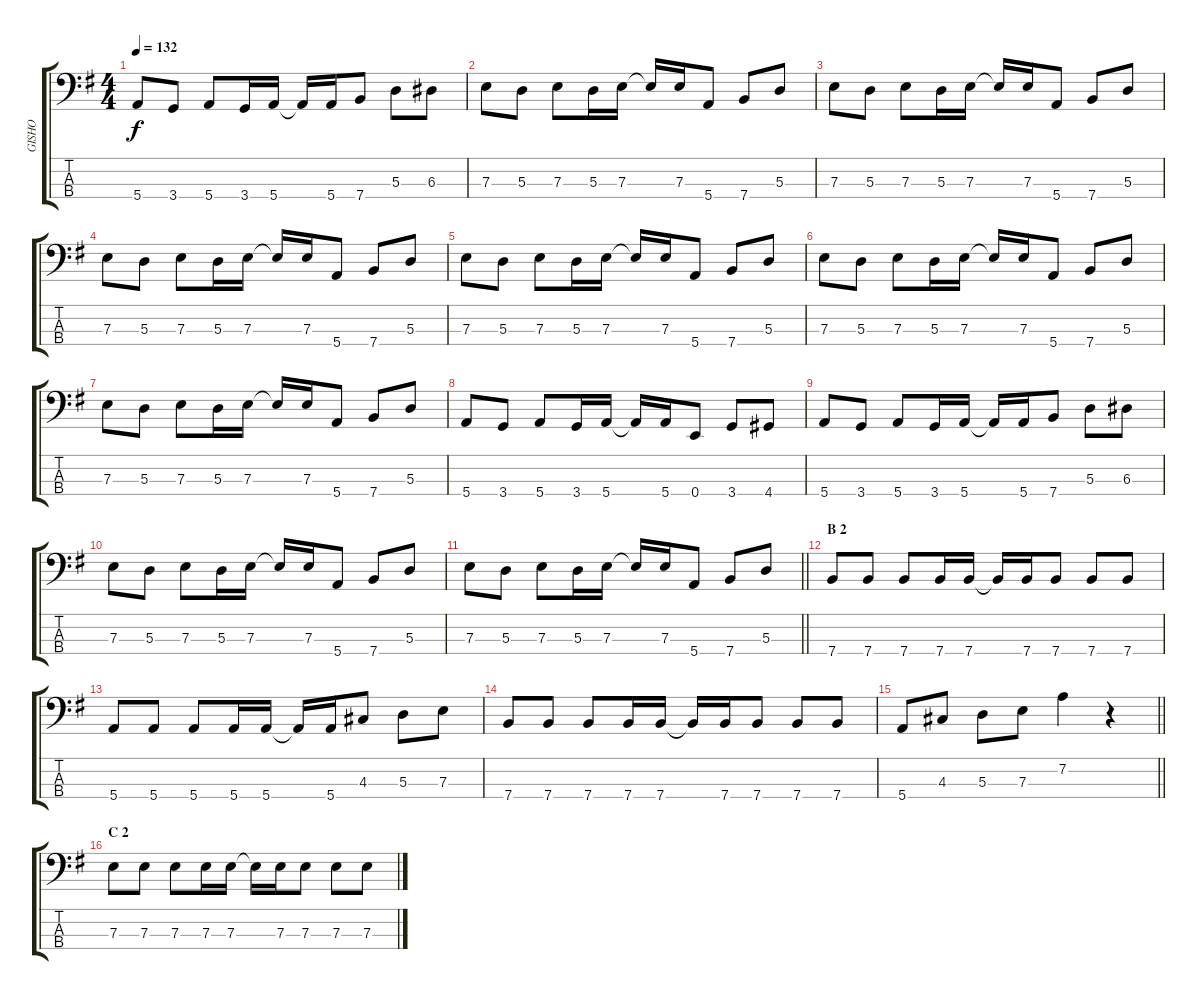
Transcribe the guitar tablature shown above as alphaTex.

\track ("GISHO" "GISHO") {instrument electricbasspick}
\staff {score tabs}
\tuning (G2 D2 A1 E1) {hide}
\ts (4 4)
\tempo 132
\clef f4
\ks g
5.4.8{dy f} 3.4.8 5.4.8 3.4.16 5.4.16 5.4{t}.16 5.4.16 7.4.8 5.3.8 6.3.8 |
7.3.8 5.3.8 7.3.8 5.3.16 7.3.16 7.3{t}.16 7.3.16 5.4.8 7.4.8 5.3.8 |
7.3.8 5.3.8 7.3.8 5.3.16 7.3.16 7.3{t}.16 7.3.16 5.4.8 7.4.8 5.3.8 |
7.3.8 5.3.8 7.3.8 5.3.16 7.3.16 7.3{t}.16 7.3.16 5.4.8 7.4.8 5.3.8 |
7.3.8 5.3.8 7.3.8 5.3.16 7.3.16 7.3{t}.16 7.3.16 5.4.8 7.4.8 5.3.8 |
7.3.8 5.3.8 7.3.8 5.3.16 7.3.16 7.3{t}.16 7.3.16 5.4.8 7.4.8 5.3.8 |
7.3.8 5.3.8 7.3.8 5.3.16 7.3.16 7.3{t}.16 7.3.16 5.4.8 7.4.8 5.3.8 |
5.4.8 3.4.8 5.4.8 3.4.16 5.4.16 5.4{t}.16 5.4.16 0.4.8 3.4.8 4.4.8 |
5.4.8 3.4.8 5.4.8 3.4.16 5.4.16 5.4{t}.16 5.4.16 7.4.8 5.3.8 6.3.8 |
7.3.8 5.3.8 7.3.8 5.3.16 7.3.16 7.3{t}.16 7.3.16 5.4.8 7.4.8 5.3.8 |
\barLineRight lightlight
7.3.8 5.3.8 7.3.8 5.3.16 7.3.16 7.3{t}.16 7.3.16 5.4.8 7.4.8 5.3.8 |
\section ("" "B 2")
7.4.8 7.4.8 7.4.8 7.4.16 7.4.16 7.4{t}.16 7.4.16 7.4.8 7.4.8 7.4.8 |
5.4.8 5.4.8 5.4.8 5.4.16 5.4.16 5.4{t}.16 5.4.16 4.3.8 5.3.8 7.3.8 |
7.4.8 7.4.8 7.4.8 7.4.16 7.4.16 7.4{t}.16 7.4.16 7.4.8 7.4.8 7.4.8 |
\barLineRight lightlight
5.4.8 4.3.8 5.3.8 7.3.8 7.2.4 r.4 |
\section ("" "C 2")
7.3.8 7.3.8 7.3.8 7.3.16 7.3.16 7.3{t}.16 7.3.16 7.3.8 7.3.8 7.3.8
